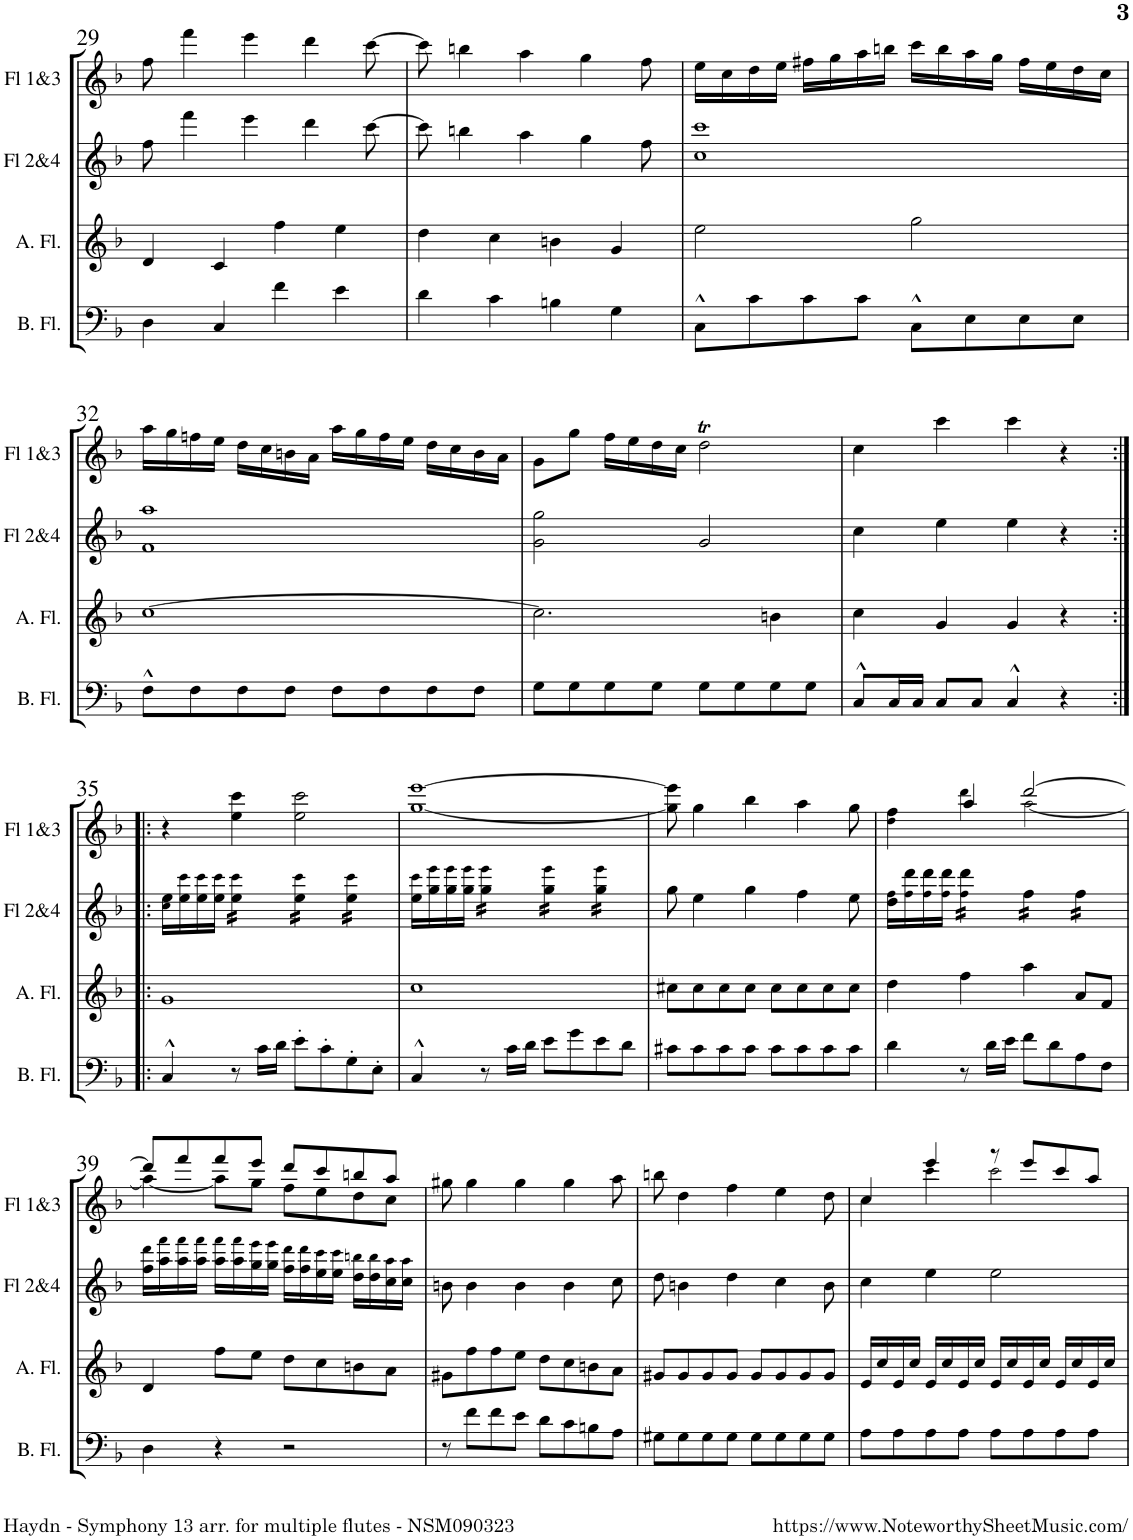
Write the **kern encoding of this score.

**kern	**kern	**kern	**kern
*part4	*part3	*part2	*part1
*staff4	*staff3	*staff2	*staff1
*I"Bass Flute	*I"Alto Flute	*I"Flutes 2&amp;4	*I"Flutes 1&amp;3
*I'B. Fl.	*I'A. Fl.	*I'Fl 2&amp;4	*I'Fl 1&amp;3
!!LO:PB:g=z
*clefF4	*clefG2	*clefG2	*clefG2
*k[b-]	*k[b-]	*k[b-]	*k[b-]
*M4/4	*M4/4	*M4/4	*M4/4
*met(c)	*met(c)	*met(c)	*met(c)
=29	=29	=29	=29
4D\	4d/	8ff\	8ff\
.	.	4fff\	4fff\
4C/	4c/	.	.
.	.	4eee\	4eee\
4f\	4ff\	.	.
.	.	4ddd\	4ddd\
4e\	4ee\	.	.
.	.	[8ccc\	[8ccc\
=30	=30	=30	=30
4d\	4dd\	8ccc\]	8ccc\]
.	.	4bbn\	4bbn\
4c\	4cc\	.	.
.	.	4aa\	4aa\
4Bn\	4bn\	.	.
.	.	4gg\	4gg\
4G\	4g/	.	.
.	.	8ff\	8ff\
=31	=31	=31	=31
8C^^\L	2ee\	1cc 1ccc	16ee\LL
.	.	.	16cc\
8c\	.	.	16dd\
.	.	.	16ee\JJ
8c\	.	.	16ff#X\LL
.	.	.	16gg\
8c\J	.	.	16aa\
.	.	.	16bbn\JJ
8C^^\L	2gg\	.	16ccc\LL
.	.	.	16bb\
8E\	.	.	16aa\
.	.	.	16gg\JJ
8E\	.	.	16ff#\LL
.	.	.	16ee\
8E\J	.	.	16dd\
.	.	.	16cc\JJ
!!LO:LB:g=z
=32	=32	=32	=32
8F^^\L	[1cc	1f 1aa	16aa\LL
.	.	.	16gg\
8F\	.	.	16ffn\
.	.	.	16ee\JJ
8F\	.	.	16dd\LL
.	.	.	16cc\
8F\J	.	.	16bn\
.	.	.	16a\JJ
8F\L	.	.	16aa\LL
.	.	.	16gg\
8F\	.	.	16ff\
.	.	.	16ee\JJ
8F\	.	.	16dd\LL
.	.	.	16cc\
8F\J	.	.	16b\
.	.	.	16a\JJ
=33	=33	=33	=33
8G\L	2.cc\]	2g\ 2gg\	8g\L
8G\	.	.	8gg\J
8G\	.	.	16ff\LL
.	.	.	16ee\
8G\J	.	.	16dd\
.	.	.	16cc\JJ
8G\L	.	2g/	2ddT\
8G\	.	.	.
8G\	4bn\	.	.
8G\J	.	.	.
=34	=34	=34	=34
8C^^/L	4cc\	4cc\	4cc\
16C/L	.	.	.
16C/JJ	.	.	.
8C/L	4g/	4ee\	4ccc\
8C/J	.	.	.
4C^^/	4g/	4ee\	4ccc\
4r	4r	4r	4r
!!LO:LB:g=z
=35:|!|:	=35:|!|:	=35:|!|:	=35:|!|:
4C^^/	1g	16cc!\ 16ee\LL	4r
.	.	16ee\ 16ccc!\	.
.	.	16ee\ 16ccc!\	.
.	.	16ee\ 16ccc!\JJ	.
*	*	*tremolo	*
8r	.	16ee\ 16ccc!\LL	4ee\ 4ccc\
.	.	16ee\ 16ccc!\	.
16c\LL	.	16ee\ 16ccc!\	.
16d\JJ	.	16ee\ 16ccc!\JJ	.
8e'\L	.	16ee\ 16ccc!\LL	2ee\ 2ccc\
.	.	16ee\ 16ccc!\	.
8c'\	.	16ee\ 16ccc!\	.
.	.	16ee\ 16ccc!\JJ	.
8G'\	.	16ee\ 16ccc!\LL	.
.	.	16ee\ 16ccc!\	.
8E'\J	.	16ee\ 16ccc!\	.
.	.	16ee\ 16ccc!\JJ	.
*	*	*Xtremolo	*
=36	=36	=36	=36
4C^^/	1cc	16ee\ 16ccc!\LL	[1gg [1eee
.	.	16gg\ 16eee!\	.
.	.	16gg\ 16eee!\	.
.	.	16gg\ 16eee!\JJ	.
*	*	*tremolo	*
8r	.	16gg\ 16eee!\LL	.
.	.	16gg\ 16eee!\	.
16c\LL	.	16gg\ 16eee!\	.
16d\JJ	.	16gg\ 16eee!\JJ	.
8e\L	.	16gg\ 16eee!\LL	.
.	.	16gg\ 16eee!\	.
8g\	.	16gg\ 16eee!\	.
.	.	16gg\ 16eee!\JJ	.
8e\	.	16gg\ 16eee!\LL	.
.	.	16gg\ 16eee!\	.
8d\J	.	16gg\ 16eee!\	.
.	.	16gg\ 16eee!\JJ	.
*	*	*Xtremolo	*
=37	=37	=37	=37
8c#X\L	8cc#X\L	8gg\	8gg\] 8eee\]
8c#\	8cc#\	4ee\	4gg\
8c#\	8cc#\	.	.
8c#\J	8cc#\J	4gg\	4bb-\
8c#\L	8cc#\L	.	.
8c#\	8cc#\	4ff\	4aa\
8c#\	8cc#\	.	.
8c#\J	8cc#\J	8ee\	8gg\
=38	=38	=38	=38
*	*	*	*^
4d\	4dd\	16dd\ 16ff!\LL	4dd!\ 4ff\	4ryy
.	.	16ff!\ 16ddd\	.	.
.	.	16ff!\ 16ddd\	.	.
.	.	16ff!\ 16ddd\JJ	.	.
*	*	*tremolo	*	*
8r	4ff\	16ff!\ 16ddd\LL	4aa/	4ddd!\
.	.	16ff!\ 16ddd\	.	.
16d\LL	.	16ff!\ 16ddd\	.	.
16e\JJ	.	16ff!\ 16ddd\JJ	.	.
8f\L	4aa\	16ff\LL	[2ddd/	[2aa!\
.	.	16ff\	.	.
8d\	.	16ff\	.	.
.	.	16ff\JJ	.	.
8A\	8a/L	16ff\LL	.	.
.	.	16ff\	.	.
8F\J	8f/J	16ff\	.	.
.	.	16ff\JJ	.	.
*	*	*Xtremolo	*	*
!!LO:LB:g=z	!!
=39	=39	=39	=39	=39
4D\	4d/	16ff\ 16ddd!\LL	8ddd/L]	4aa\_
.	.	16aa\ 16fff!\	.	.
.	.	16aa\ 16fff!\	8fff/	.
.	.	16aa\ 16fff!\JJ	.	.
4r	8ff\L	16aa\ 16fff!\LL	8fff/	8aa\L]
.	.	16aa\ 16fff!\	.	.
.	8ee\J	16gg\ 16eee!\	8eee/J	8gg\J
.	.	16gg\ 16eee!\JJ	.	.
2r	8dd\L	16ff\ 16ddd!\LL	8ddd/L	8ff\L
.	.	16ff\ 16ddd!\	.	.
.	8cc\	16ee\ 16ccc!\	8ccc/	8ee\
.	.	16ee\ 16ccc!\JJ	.	.
.	8bn\	16dd\ 16bbn!\LL	8bbn/	8dd\
.	.	16dd\ 16bb!\	.	.
.	8a\J	16cc\ 16aa!\	8aa/J	8cc\J
.	.	16cc\ 16aa!\JJ	.	.
*	*	*	*v	*v
=40	=40	=40	=40
8r	8g#X\L	8bn\	8gg#X\
8f\L	8ff\	4b\	4gg#\
8f\	8ff\	.	.
8e\J	8ee\J	4b\	4gg#\
8d\L	8dd\L	.	.
8c\	8cc\	4b\	4gg#\
8Bn\	8bn\	.	.
8A\J	8a\J	8cc\	8aa\
=41	=41	=41	=41
8G#X\L	8g#X/L	8dd\	8bbn\
8G#\	8g#/	4bn\	4dd\
8G#\	8g#/	.	.
8G#\J	8g#/J	4dd\	4ff\
8G#\L	8g#/L	.	.
8G#\	8g#/	4cc\	4ee\
8G#\	8g#/	.	.
8G#\J	8g#/J	8b\	8dd\
=42	=42	=42	=42
*	*	*	*^
8A\L	16e/LL	4cc\	4cc/	4cc!\
.	16cc/	.	.	.
8A\	16e/	.	.	.
.	16cc/JJ	.	.	.
8A\	16e/LL	4ee\	4eee/	4ccc!\
.	16cc/	.	.	.
8A\J	16e/	.	.	.
.	16cc/JJ	.	.	.
8A\L	16e/LL	2ee\	8r	2ccc!\
.	16cc/	.	.	.
8A\	16e/	.	8eee/L	.
.	16cc/JJ	.	.	.
8A\	16e/LL	.	8ccc/	.
.	16cc/	.	.	.
8A\J	16e/	.	8aa/J	.
.	16cc/JJ	.	.	.
*	*	*	*v	*v
=	=	=	=
*-	*-	*-	*-
